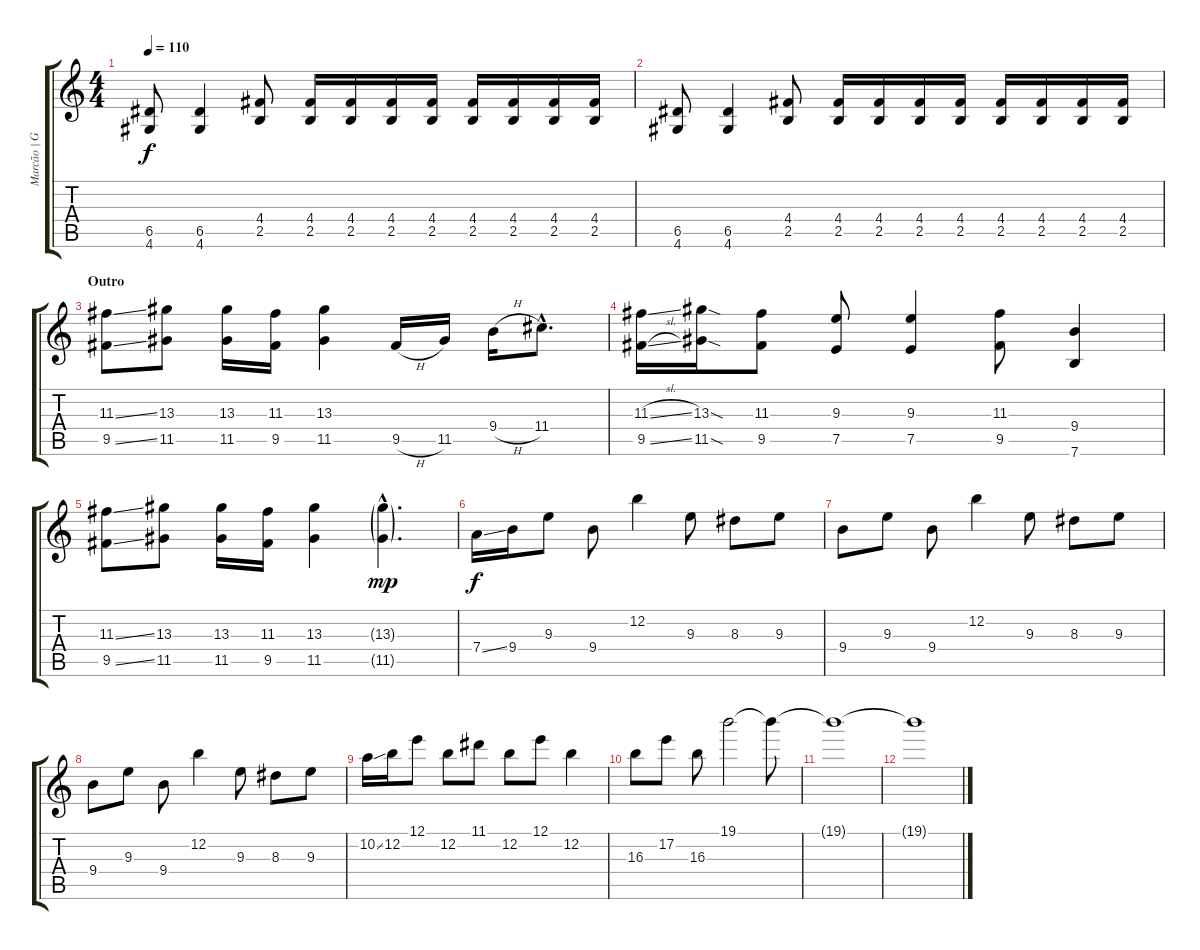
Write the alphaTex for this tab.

\track ("Marcão | Guitarra Solo" "Marcão | G") {instrument distortionguitar}
\staff {score tabs}
\tuning (E4 B3 G3 D3 A2 E2) {hide}
\ts (4 4)
\tempo 110
\clef g2
\ks c
(6.5 4.6).8{dy f} (6.5 4.6).4 (4.4 2.5).8 (4.4 2.5).16 (4.4 2.5).16 (4.4 2.5).16 (4.4 2.5).16 (4.4 2.5).16 (4.4 2.5).16 (4.4 2.5).16 (4.4 2.5).16 |
(6.5 4.6).8 (6.5 4.6).4 (4.4 2.5).8 (4.4 2.5).16 (4.4 2.5).16 (4.4 2.5).16 (4.4 2.5).16 (4.4 2.5).16 (4.4 2.5).16 (4.4 2.5).16 (4.4 2.5).16 |
\section ("" "Outro")
(11.3{ss} 9.5{ss}).8 (13.3 11.5).8 (13.3 11.5).16 (11.3 9.5).16 (13.3 11.5).4 9.5{h}.16 11.5.16 9.4{h}.16 11.4{hac}.8{d} |
(11.3{sl} 9.5{sl}).16 (13.3{sod} 11.5{sod}).16 (11.3 9.5).8 (9.3 7.5).8 (9.3 7.5).4 (11.3 9.5).8 (9.4 7.6).4 |
(11.3{ss} 9.5{ss}).8 (13.3 11.5).8 (13.3 11.5).16 (11.3 9.5).16 (13.3 11.5).4 (13.3{g hac} 11.5{g hac}).4{d dy mp} |
7.4{ss}.16{dy f} 9.4.16 9.3.8 9.4.8 12.2.4 9.3.8 8.3.8 9.3.8 |
9.4.8 9.3.8 9.4.8 12.2.4 9.3.8 8.3.8 9.3.8 |
9.4.8 9.3.8 9.4.8 12.2.4 9.3.8 8.3.8 9.3.8 |
10.2{ss}.16 12.2.16 12.1.8 12.2.8 11.1.8 12.2.8 12.1.8 12.2.4 |
16.3.8 17.2.8 16.3.8 19.1.2 19.1{t}.8 |
19.1{t}.1 |
19.1{t}.1
